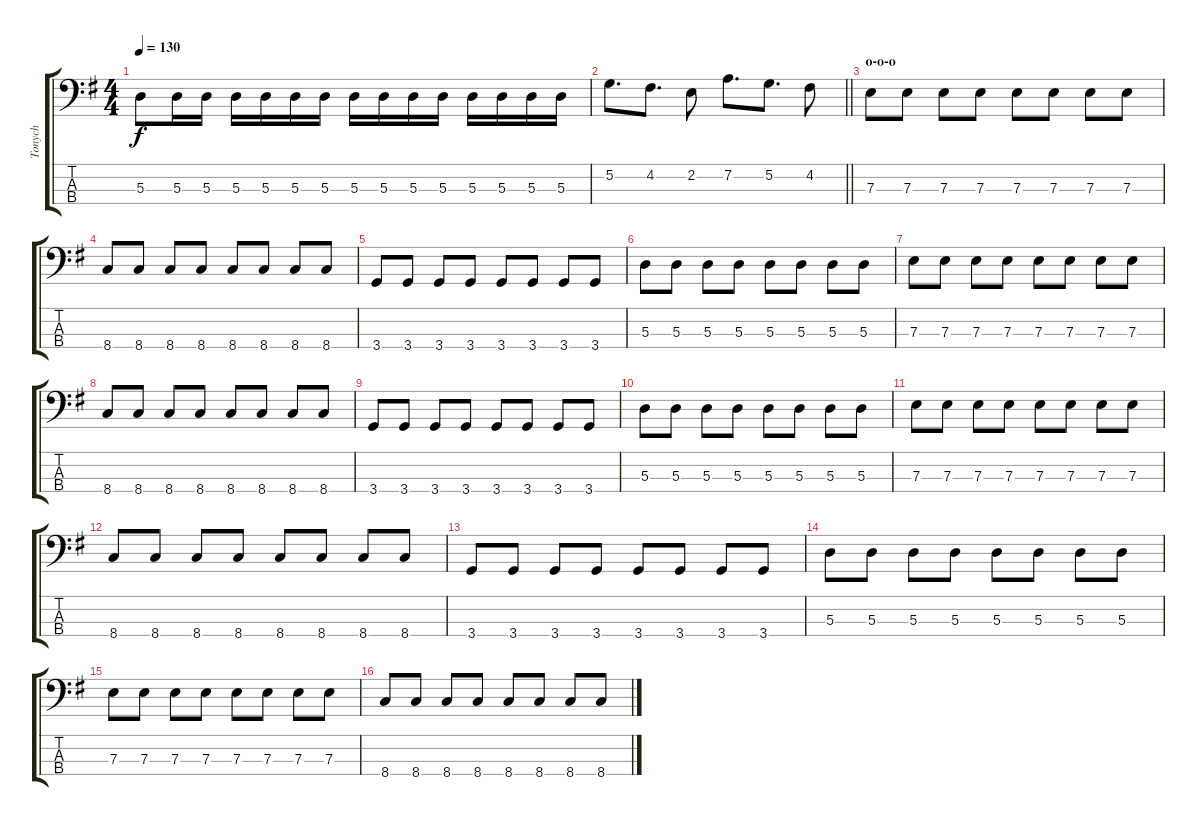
\track ("Tonych" "Tonych") {instrument electricbassfinger}
\staff {score tabs}
\tuning (G2 D2 A1 E1) {hide}
\ts (4 4)
\tempo 130
\clef f4
\ks eminor
5.3.8{dy f} 5.3.16 5.3.16 5.3.16 5.3.16 5.3.16 5.3.16 5.3.16 5.3.16 5.3.16 5.3.16 5.3.16 5.3.16 5.3.16 5.3.16 |
\barLineRight lightlight
5.2.8{d} 4.2.8{d} 2.2.8 7.2.8{d} 5.2.8{d} 4.2.8 |
\section ("" "o-o-o")
7.3.8 7.3.8 7.3.8 7.3.8 7.3.8 7.3.8 7.3.8 7.3.8 |
8.4.8 8.4.8 8.4.8 8.4.8 8.4.8 8.4.8 8.4.8 8.4.8 |
3.4.8 3.4.8 3.4.8 3.4.8 3.4.8 3.4.8 3.4.8 3.4.8 |
5.3.8 5.3.8 5.3.8 5.3.8 5.3.8 5.3.8 5.3.8 5.3.8 |
7.3.8 7.3.8 7.3.8 7.3.8 7.3.8 7.3.8 7.3.8 7.3.8 |
8.4.8 8.4.8 8.4.8 8.4.8 8.4.8 8.4.8 8.4.8 8.4.8 |
3.4.8 3.4.8 3.4.8 3.4.8 3.4.8 3.4.8 3.4.8 3.4.8 |
5.3.8 5.3.8 5.3.8 5.3.8 5.3.8 5.3.8 5.3.8 5.3.8 |
7.3.8 7.3.8 7.3.8 7.3.8 7.3.8 7.3.8 7.3.8 7.3.8 |
8.4.8 8.4.8 8.4.8 8.4.8 8.4.8 8.4.8 8.4.8 8.4.8 |
3.4.8 3.4.8 3.4.8 3.4.8 3.4.8 3.4.8 3.4.8 3.4.8 |
5.3.8 5.3.8 5.3.8 5.3.8 5.3.8 5.3.8 5.3.8 5.3.8 |
7.3.8 7.3.8 7.3.8 7.3.8 7.3.8 7.3.8 7.3.8 7.3.8 |
8.4.8 8.4.8 8.4.8 8.4.8 8.4.8 8.4.8 8.4.8 8.4.8
